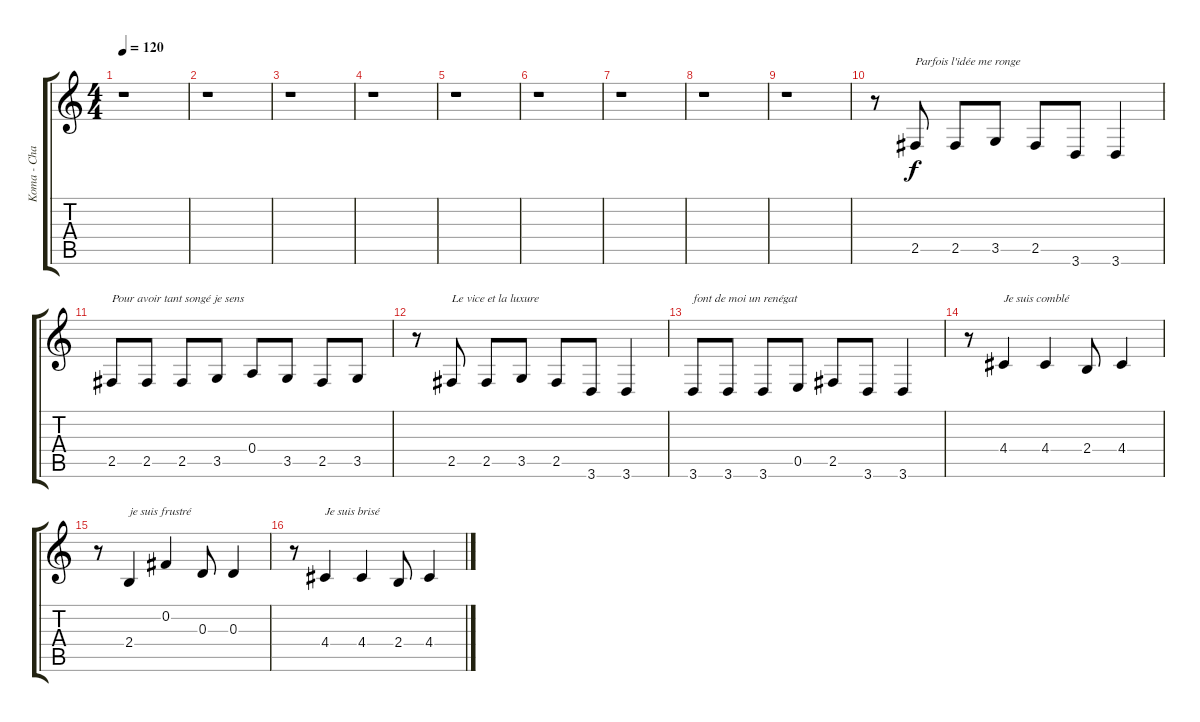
\track ("Koma - Chant" "Koma - Cha") {instrument oboe}
\staff {score tabs}
\tuning (B4 Gb4 D4 A3 E3 B2) {hide}
\ts (4 4)
\tempo 120
\clef g2
\ks c
r.1{dy f instrument oboe} |
r.1 |
r.1 |
r.1 |
r.1 |
r.1 |
r.1 |
r.1 |
r.1 |
r.8 2.5.8{txt "Parfois l'idée me ronge"} 2.5.8 3.5.8 2.5.8 3.6.8 3.6.4 |
2.5.8{txt "Pour avoir tant songé je sens"} 2.5.8 2.5.8 3.5.8 0.4.8 3.5.8 2.5.8 3.5.8 |
r.8 2.5.8{txt "Le vice et la luxure"} 2.5.8 3.5.8 2.5.8 3.6.8 3.6.4 |
3.6.8{txt "font de moi un renégat"} 3.6.8 3.6.8 0.5.8 2.5.8 3.6.8 3.6.4 |
r.8 4.4.4{txt "Je suis comblé"} 4.4.4 2.4.8 4.4.4 |
r.8 2.4.4{txt "je suis frustré"} 0.2.4 0.3.8 0.3.4 |
r.8 4.4.4{txt "Je suis brisé"} 4.4.4 2.4.8 4.4.4
